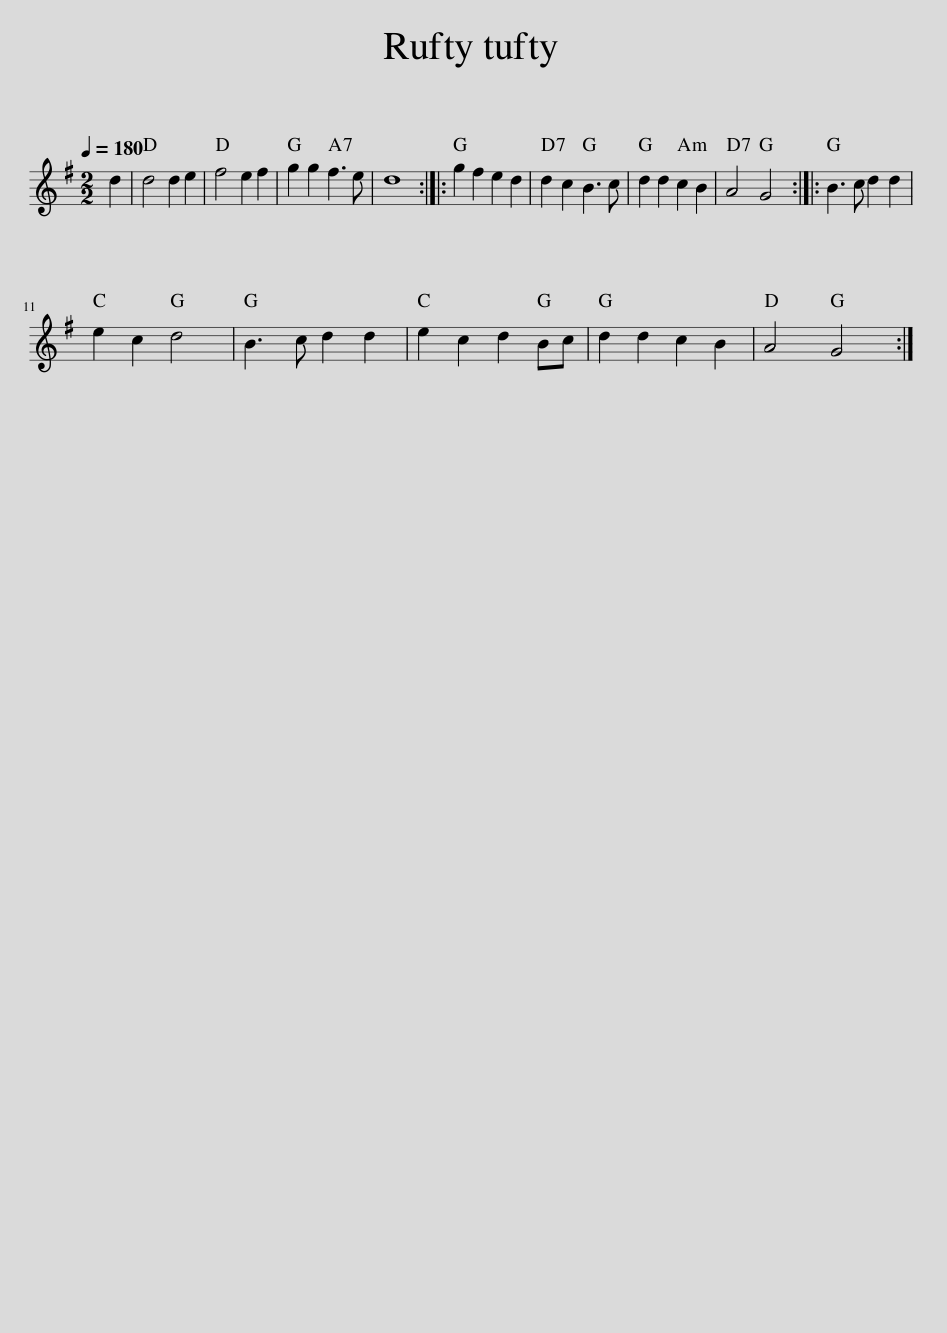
X:1
L:1/8
Q:1/4=180
M:2/2
I:linebreak $
K:G
V:1 treble
V:1
 d2 | d4 d2 e2 | f4 e2 f2 | g2 g2 f3 e | d8 :: %5
 g2 f2 e2 d2 | d2 c2 B3 c | d2 d2 c2 B2 | A4 G4 :: B3 c d2 d2 |$ %10
 e2 c2 d4 | B3 c d2 d2 | e2 c2 d2 Bc | d2 d2 c2 B2 | A4 G4 :| %15
